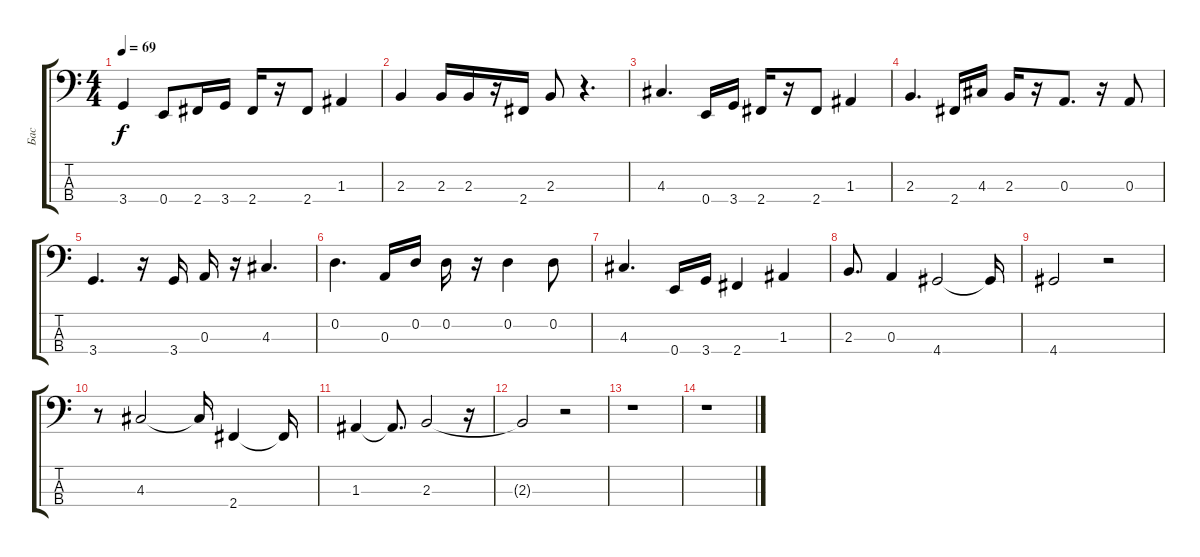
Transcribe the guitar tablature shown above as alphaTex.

\track ("Бас" "Бас") {instrument fretlessbass}
\staff {score tabs}
\tuning (G2 D2 A1 E1) {hide}
\ts (4 4)
\tempo 69
\clef f4
\ks c
3.4.4{dy f} 0.4.8 2.4.16 3.4.16 2.4.16 r.16 2.4.8 1.3.4 |
2.3.4 2.3.16 2.3.16 r.16 2.4.16 2.3.8 r.4{d} |
4.3.4{d} 0.4.16 3.4.16 2.4.16 r.16 2.4.8 1.3.4 |
2.3.4{d} 2.4.16 4.3.16 2.3.16 r.16 0.3.8{d} r.16 0.3.8 |
3.4.4{d} r.16 3.4.16 0.3.16 r.16 4.3.4{d} |
0.2.4{d} 0.3.16 0.2.16 0.2.16 r.16 0.2.4 0.2.8 |
4.3.4{d} 0.4.16 3.4.16 2.4.4 1.3.4 |
2.3.8{d} 0.3.4 4.4.2 4.4{t}.16 |
4.4.2 r.2 |
r.8 4.3.2 4.3{t}.16 2.4.4 2.4{t}.16 |
1.3.4 1.3{t}.8{d} 2.3.2 r.16 |
2.3{t}.2 r.2 |
r.1 |
r.1
